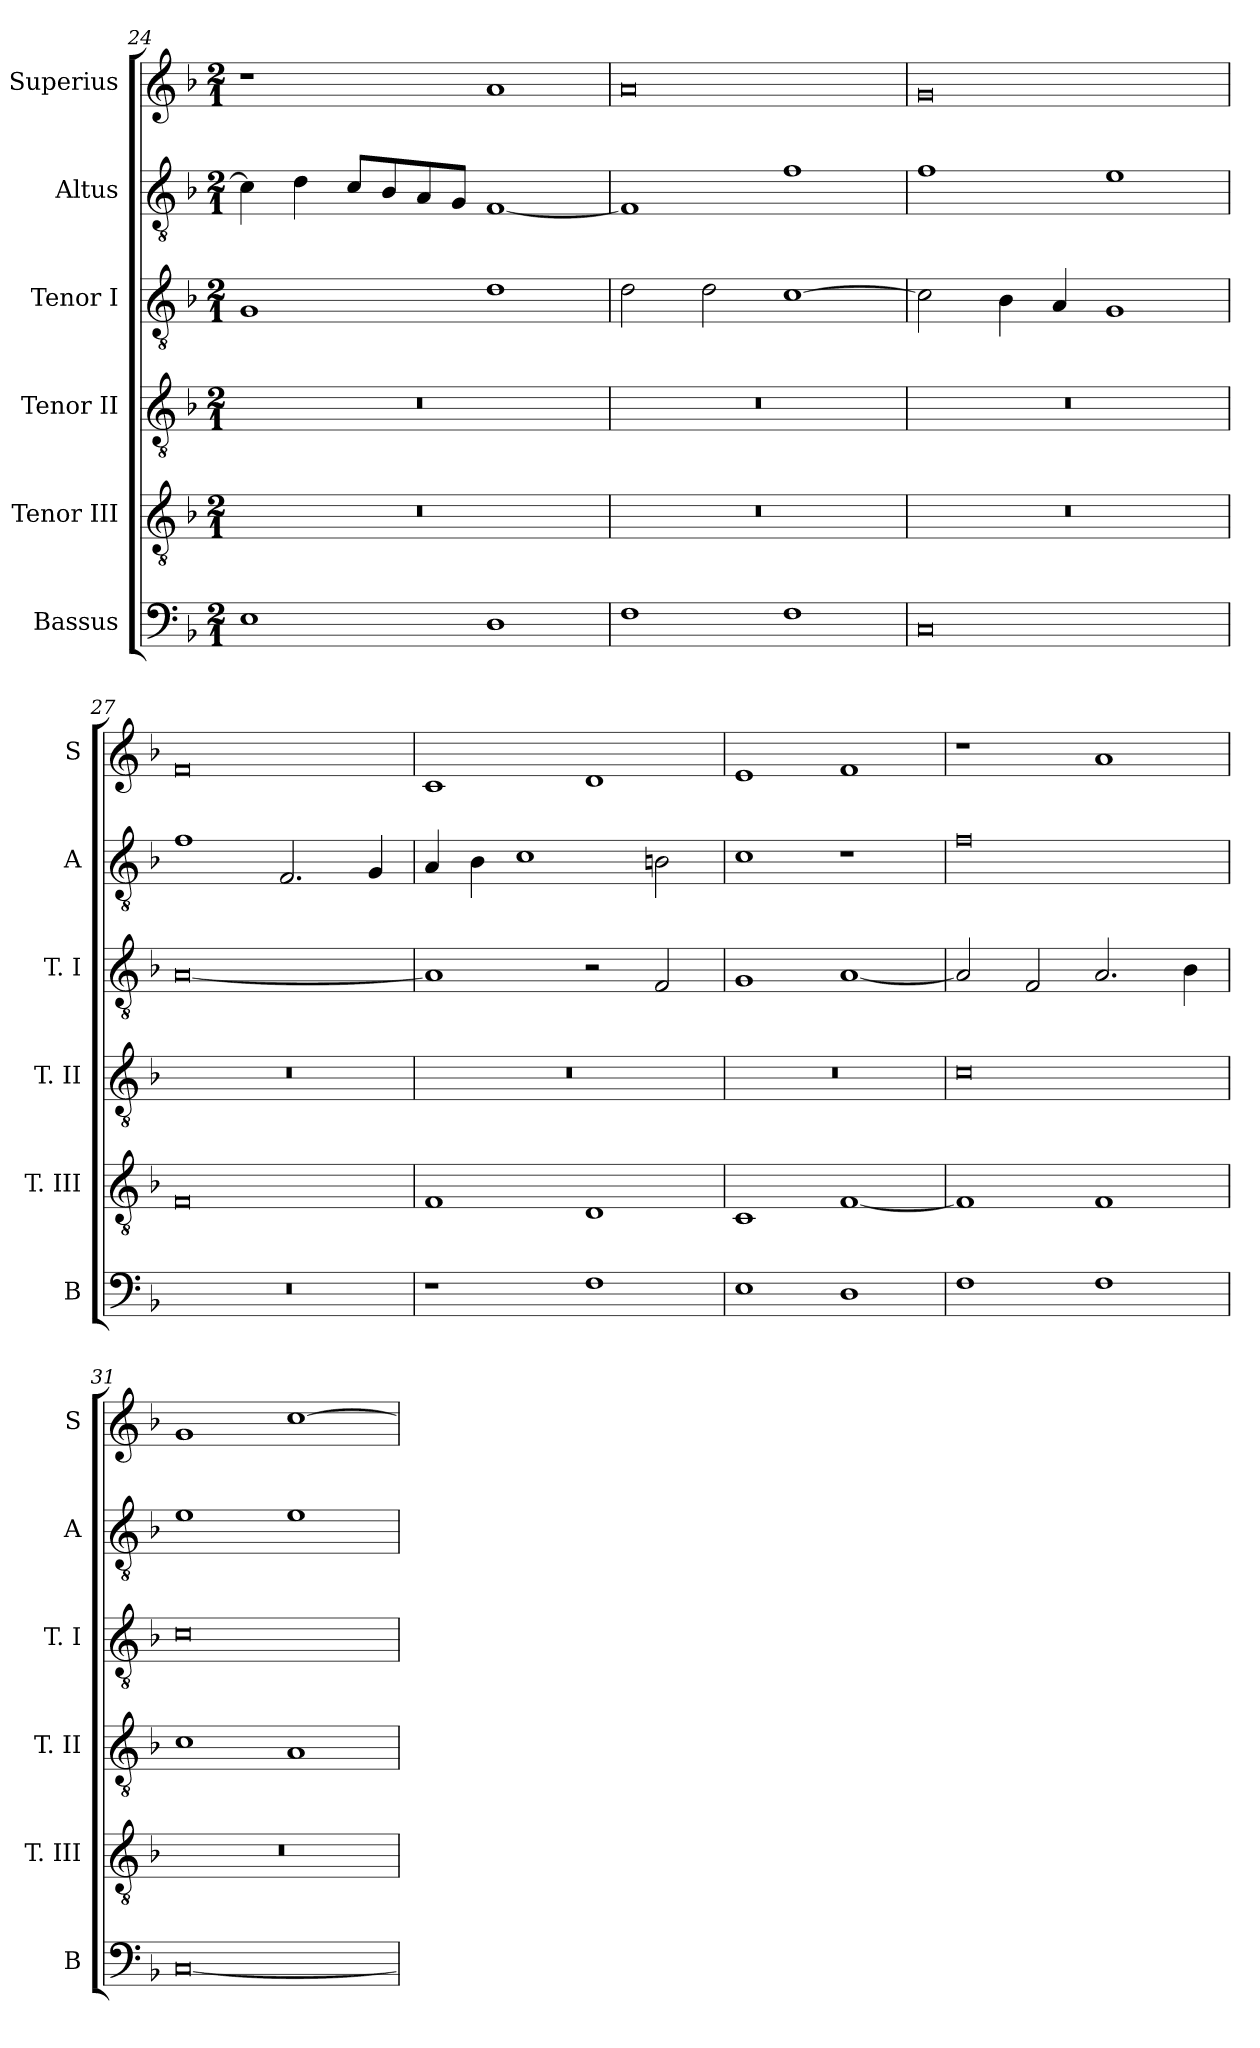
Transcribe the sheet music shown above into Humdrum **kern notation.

**kern	**kern	**kern	**kern	**kern	**kern
*part6	*part5	*part4	*part3	*part2	*part1
*staff6	*staff5	*staff4	*staff3	*staff2	*staff1
*I"Bassus	*I"Tenor III	*I"Tenor II	*I"Tenor I	*I"Altus	*I"Superius
*I'B	*I'T. III	*I'T. II	*I'T. I	*I'A	*I'S
*clefF4	*clefGv2	*clefGv2	*clefGv2	*clefGv2	*clefG2
*k[b-]	*k[b-]	*k[b-]	*k[b-]	*k[b-]	*k[b-]
*F:	*F:	*F:	*F:	*F:	*F:
*M2/1	*M2/1	*M2/1	*M2/1	*M2/1	*M2/1
=24	=24	=24	=24	=24	=24
1E	0r	0r	1G	4c]	1r
.	.	.	.	4d	.
.	.	.	.	8cL	.
.	.	.	.	8B-	.
.	.	.	.	8A	.
.	.	.	.	8GJ	.
1D	.	.	1d	[1F	1a
=25	=25	=25	=25	=25	=25
1F	0r	0r	2d	1F]	0a
.	.	.	2d	.	.
1F	.	.	[1c	1f	.
=26	=26	=26	=26	=26	=26
0C	0r	0r	2c]	1f	0g
.	.	.	4B-	.	.
.	.	.	4A	.	.
.	.	.	1G	1e	.
=27	=27	=27	=27	=27	=27
0r	0F	0r	[0A	1f	0f
.	.	.	.	2.F	.
.	.	.	.	4G	.
=28	=28	=28	=28	=28	=28
1r	1F	0r	1A]	4A	1c
.	.	.	.	4B-	.
.	.	.	.	1c	.
1F	1D	.	2r	.	1d
.	.	.	2F	2Bn	.
=29	=29	=29	=29	=29	=29
1E	1C	0r	1G	1c	1e
1D	[1F	.	[1A	1r	1f
=30	=30	=30	=30	=30	=30
1F	1F]	0c	2A]	0f	1r
.	.	.	2F	.	.
1F	1F	.	2.A	.	1a
.	.	.	4B-	.	.
=31	=31	=31	=31	=31	=31
[0C	0r	1c	0c	1e	1g
.	.	1A	.	1e	[1cc
=	=	=	=	=	=
*-	*-	*-	*-	*-	*-
